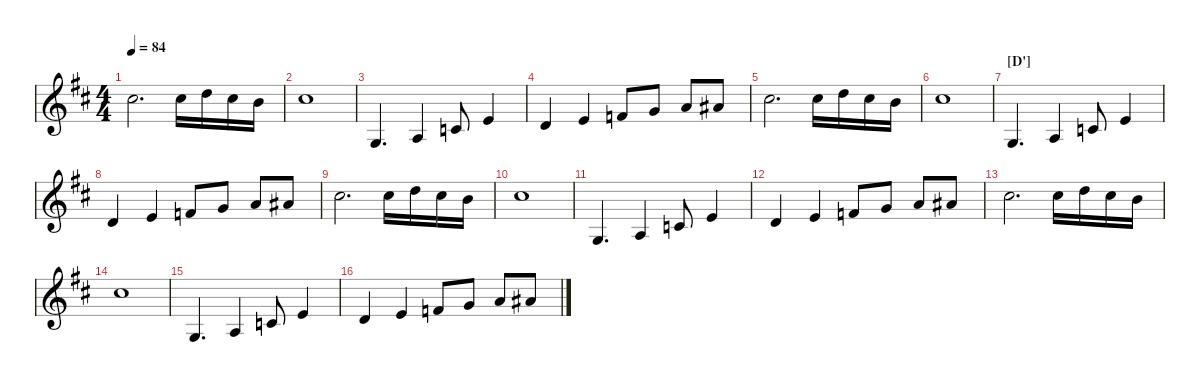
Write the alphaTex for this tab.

\hideDynamics
\bracketExtendMode nobrackets
\singleTrackTrackNamePolicy hidden
\multiTrackTrackNamePolicy hidden
\otherSystemsTrackNameOrientation horizontal
\track ("Violin" "Violin") {instrument violin}
\staff {score}
\tuning (E5 A4 D4 G3)
\ts (4 4)
\tempo 84
\clef g2
\scale
0.333333
\ks d
4.2{acc #}.2{d dy f beam Down} 4.2{acc #}.16{beam Down} 5.2{acc forcenatural}.16{beam Down} 4.2{acc #}.16{beam Down} 2.2{acc forcenatural}.16{beam Down} |
\scale
0.333333 4.2{acc #}.1{beam Down} |
\scale
0.333333 0.4{acc forcenatural}.4{d beam Up} 2.4{acc forcenatural}.4{beam Up} 5.4{acc forcenatural}.8{beam Up} 2.3{acc forcenatural}.4{beam Up} |
\scale
0.333333 0.3{acc forcenatural}.4{beam Up} 2.3{acc forcenatural}.4{beam Up} 3.3{acc forcenatural}.8{beam Up} 5.3{acc forcenatural}.8{beam Up} 0.2{acc forcenatural}.8{beam Up} 1.2{acc #}.8{beam Up} |
\scale
0.333333 4.2{acc #}.2{d beam Down} 4.2{acc #}.16{beam Down} 5.2{acc forcenatural}.16{beam Down} 4.2{acc #}.16{beam Down} 2.2{acc forcenatural}.16{beam Down} |
\scale
0.333333 4.2{acc #}.1{beam Down} |
\section ("D'" "")
\scale
0.333333 0.4{acc forcenatural}.4{d beam Up} 2.4{acc forcenatural}.4{beam Up} 5.4{acc forcenatural}.8{beam Up} 2.3{acc forcenatural}.4{beam Up} |
\scale
0.333333 0.3{acc forcenatural}.4{beam Up} 2.3{acc forcenatural}.4{beam Up} 3.3{acc forcenatural}.8{beam Up} 5.3{acc forcenatural}.8{beam Up} 0.2{acc forcenatural}.8{beam Up} 1.2{acc #}.8{beam Up} |
\scale
0.333333 4.2{acc #}.2{d beam Down} 4.2{acc #}.16{beam Down} 5.2{acc forcenatural}.16{beam Down} 4.2{acc #}.16{beam Down} 2.2{acc forcenatural}.16{beam Down} |
\scale
0.333333 4.2{acc #}.1{beam Down} |
\scale
0.333333 0.4{acc forcenatural}.4{d beam Up} 2.4{acc forcenatural}.4{beam Up} 5.4{acc forcenatural}.8{beam Up} 2.3{acc forcenatural}.4{beam Up} |
\scale
0.333333 0.3{acc forcenatural}.4{beam Up} 2.3{acc forcenatural}.4{beam Up} 3.3{acc forcenatural}.8{beam Up} 5.3{acc forcenatural}.8{beam Up} 0.2{acc forcenatural}.8{beam Up} 1.2{acc #}.8{beam Up} |
\scale
0.333333 4.2{acc #}.2{d beam Down} 4.2{acc #}.16{beam Down} 5.2{acc forcenatural}.16{beam Down} 4.2{acc #}.16{beam Down} 2.2{acc forcenatural}.16{beam Down} |
\scale
0.333333 4.2{acc #}.1{beam Down} |
\scale
0.333333 0.4{acc forcenatural}.4{d beam Up} 2.4{acc forcenatural}.4{beam Up} 5.4{acc forcenatural}.8{beam Up} 2.3{acc forcenatural}.4{beam Up} |
\scale
0.333333 0.3{acc forcenatural}.4{beam Up} 2.3{acc forcenatural}.4{beam Up} 3.3{acc forcenatural}.8{beam Up} 5.3{acc forcenatural}.8{beam Up} 0.2{acc forcenatural}.8{beam Up} 1.2{acc #}.8{beam Up}
